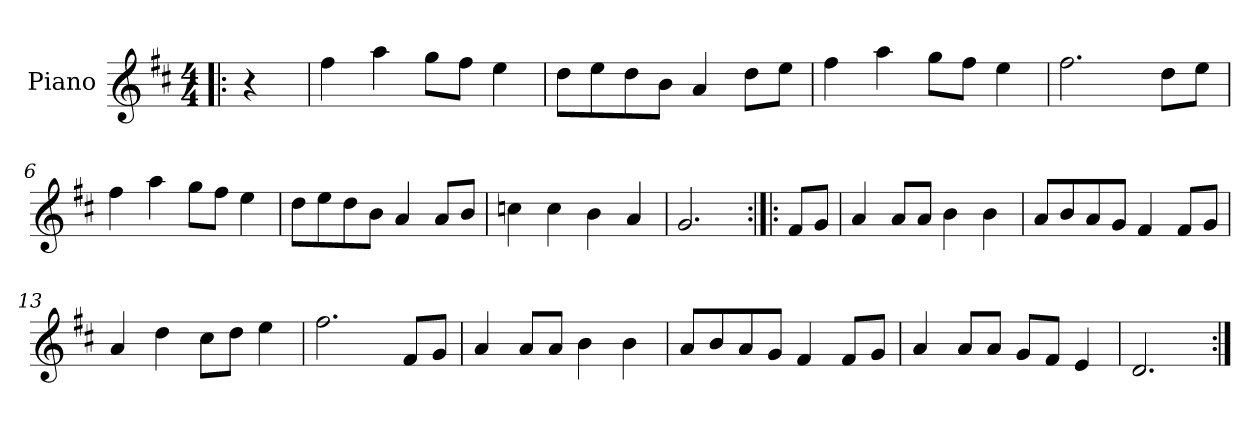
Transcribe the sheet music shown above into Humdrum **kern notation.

**kern
*part1
*staff1
*I"Piano
*I'Pno
*clefG2
*k[f#c#]
*D:
*M4/4
=1!|:
4r
=2
4ff#\
4aa\
8gg\L
8ff#\J
4ee\
=3
8dd\L
8ee\
8dd\
8b\J
4a/
8dd\L
8ee\J
=4
4ff#\
4aa\
8gg\L
8ff#\J
4ee\
=5
2.ff#\
8dd\L
8ee\J
=6
4ff#\
4aa\
8gg\L
8ff#\J
4ee\
=7
8dd\L
8ee\
8dd\
8b\J
4a/
8a/L
8b/J
=8
4ccn\
4cc\
4b\
4a/
=9
2.g/
=10:|!|:
8f#/L
8g/J
=11
4a/
8a/L
8a/J
4b\
4b\
=12
8a/L
8b/
8a/
8g/J
4f#/
8f#/L
8g/J
=13
4a/
4dd\
8cc#\L
8dd\J
4ee\
=14
2.ff#\
8f#/L
8g/J
=15
4a/
8a/L
8a/J
4b\
4b\
=16
8a/L
8b/
8a/
8g/J
4f#/
8f#/L
8g/J
=17
4a/
8a/L
8a/J
8g/L
8f#/J
4e/
=18
2.d/
=:|!
*-
